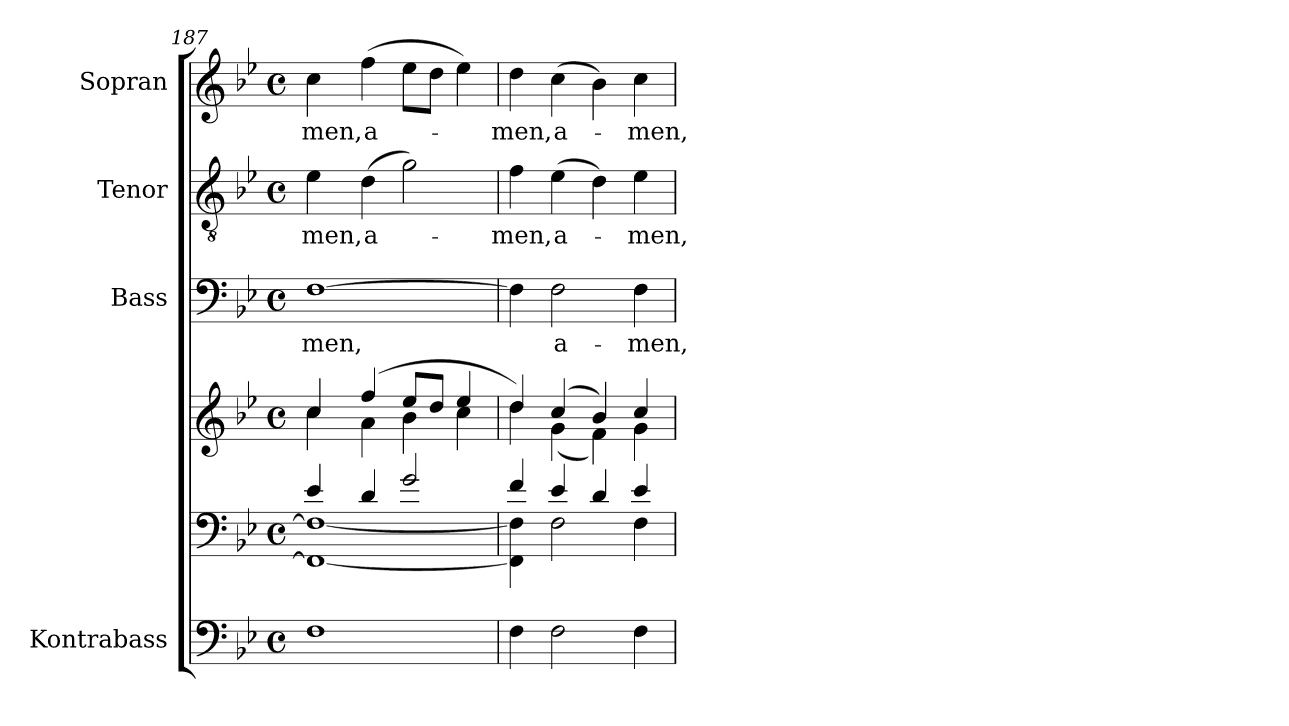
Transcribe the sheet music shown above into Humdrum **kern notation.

**kern	**kern	**kern	**kern	**text	**kern	**text	**kern	**text
*part5	*part4	*part4	*part3	*part3	*part2	*part2	*part1	*part1
*staff6	*staff5	*staff4	*staff3	*staff3	*staff2	*staff2	*staff1	*staff1
*I"Kontrabass	*	*	*I"Bass	*	*I"Tenor	*	*I"Sopran	*
*I'Kb.	*	*	*I'B.	*	*I'T.	*	*I'S.	*
*clefF4	*clefF4	*clefG2	*clefF4	*	*clefGv2	*	*clefG2	*
*ITrd7c12	*	*	*	*	*	*	*	*
*k[b-e-]	*k[b-e-]	*k[b-e-]	*k[b-e-]	*	*k[b-e-]	*	*k[b-e-]	*
*B-:	*B-:	*B-:	*B-:	*	*B-:	*	*B-:	*
*M4/4	*M4/4	*M4/4	*M4/4	*	*M4/4	*	*M4/4	*
*met(c)	*met(c)	*met(c)	*met(c)	*	*met(c)	*	*met(c)	*
=187	=187	=187	=187	=187	=187	=187	=187	=187
*	*^	*^	*	*	*	*	*	*
!	!	!	!	!	!	!LO:LY:b	!	!LO:LY:b	!	!LO:LY:b
1FF	4e-/	1FF_ 1F_	4cc/	4cc\	[1F	-men,	4e-\	-men,	4cc\	-men,
!	!	!	!	!	!	!	!	!LO:LY:b	!	!LO:LY:b
.	4d/	.	(4ff/	4a\	.	.	(>4d\	a-	(>4ff\	a-
.	2g/	.	8ee-/L	4b-\	.	.	2g\)	.	8ee-\L	.
.	.	.	8dd/J	.	.	.	.	.	8dd\J	.
.	.	.	4ee-/	4cc\	.	.	.	.	4ee-\)	.
=188	=188	=188	=188	=188	=188	=188	=188	=188	=188	=188
!	!	!	!	!	!	!	!	!LO:LY:b	!	!LO:LY:b
4FF\	4f/	4FF\] 4F\]	4dd/)	4dd\	4F\]	.	4f\	-men,	4dd\	-men,
!	!	!	!	!	!	!LO:LY:b	!	!LO:LY:b	!	!LO:LY:b
2FF\	4e-/	2F\	(4cc/	(<4g\	2F\	a-	(>4e-\	a-	(>4cc\	a-
.	4d/	.	4b-/)	4f\)	.	.	4d\)	.	4b-\)	.
!	!	!	!	!	!	!LO:LY:b	!	!LO:LY:b	!	!LO:LY:b
4FF\	4e-/	4F\	4cc/	4g\	4F\	-men,	4e-\	-men,	4cc\	-men,
*	*v	*v	*	*	*	*	*	*	*	*
*	*	*v	*v	*	*	*	*	*	*
=	=	=	=	=	=	=	=	=
*-	*-	*-	*-	*-	*-	*-	*-	*-
